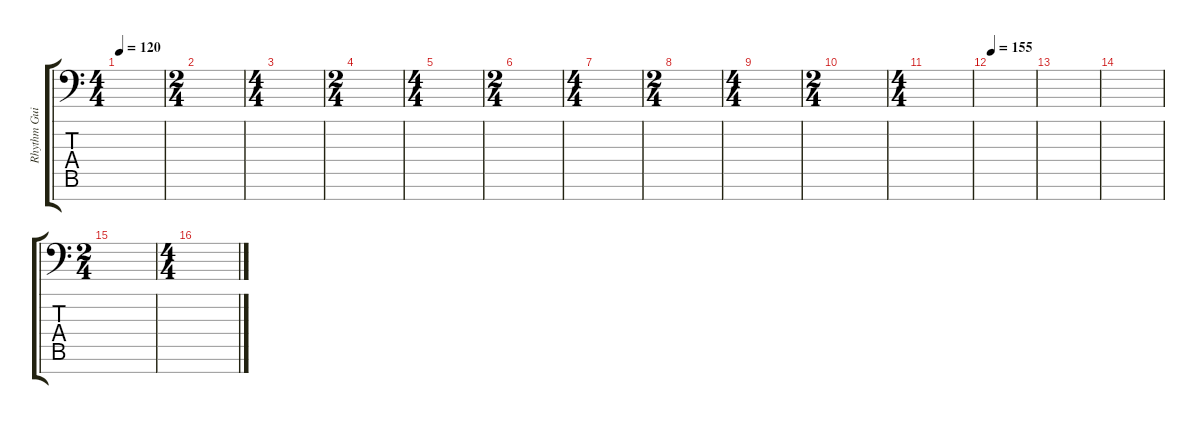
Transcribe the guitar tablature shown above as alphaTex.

\track ("Rhythm Guitar" "Rhythm Gui") {instrument overdrivenguitar}
\staff {score tabs}
\tuning (E4 B3 G3 D3 A2 E2 C-1) {hide}
\ts (4 4)
\tempo 120
\clef f4
\ks c
|
\ts (2 4)
|
\ts (4 4)
|
\ts (2 4)
|
\ts (4 4)
|
\ts (2 4)
|
\ts (4 4)
|
\ts (2 4)
|
\ts (4 4)
|
\ts (2 4)
|
\ts (4 4)
|
\tempo 155
|
|
|
\ts (2 4)
|
\ts (4 4)
